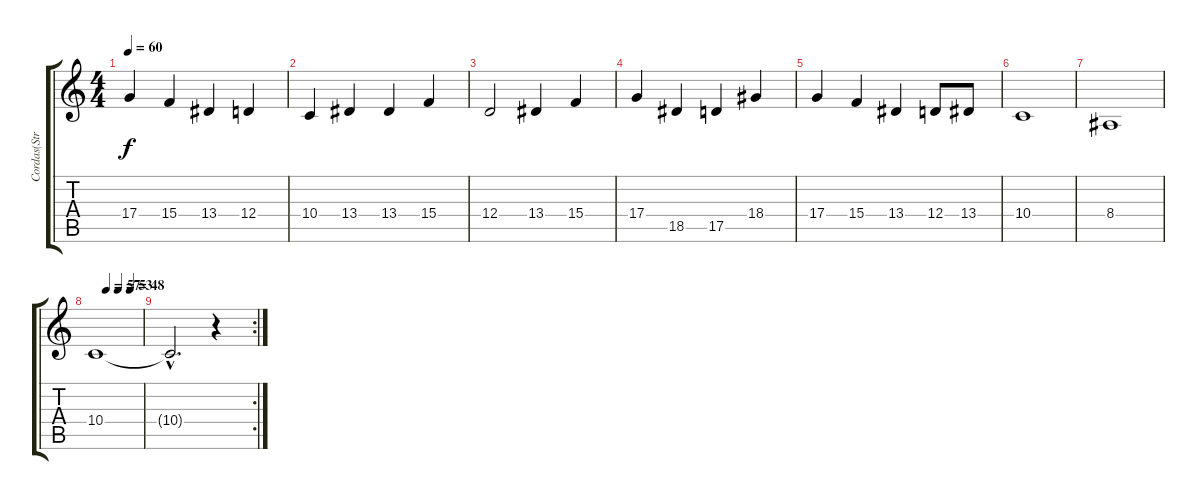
\track ("Cordas(Strings)2" "Cordas(Str") {instrument stringensemble2}
\staff {score tabs}
\tuning (E4 B3 G3 D3 A2 E2) {hide}
\ts (4 4)
\tempo 60
\clef g2
\ks c
17.4.4{dy f} 15.4.4 13.4.4 12.4.4 |
10.4.4 13.4.4 13.4.4 15.4.4 |
12.4.2 13.4.4 15.4.4 |
17.4.4 18.5.4 17.5.4 18.4.4 |
17.4.4 15.4.4 13.4.4 12.4.8 13.4.8 |
10.4.1 |
8.4.1 |
\tempo (57 0.25)
\tempo (53 0.5)
\tempo (48 0.75)
10.4.1{volume 9} |
\rc 2
10.4{hac t}.2{d} r.4
